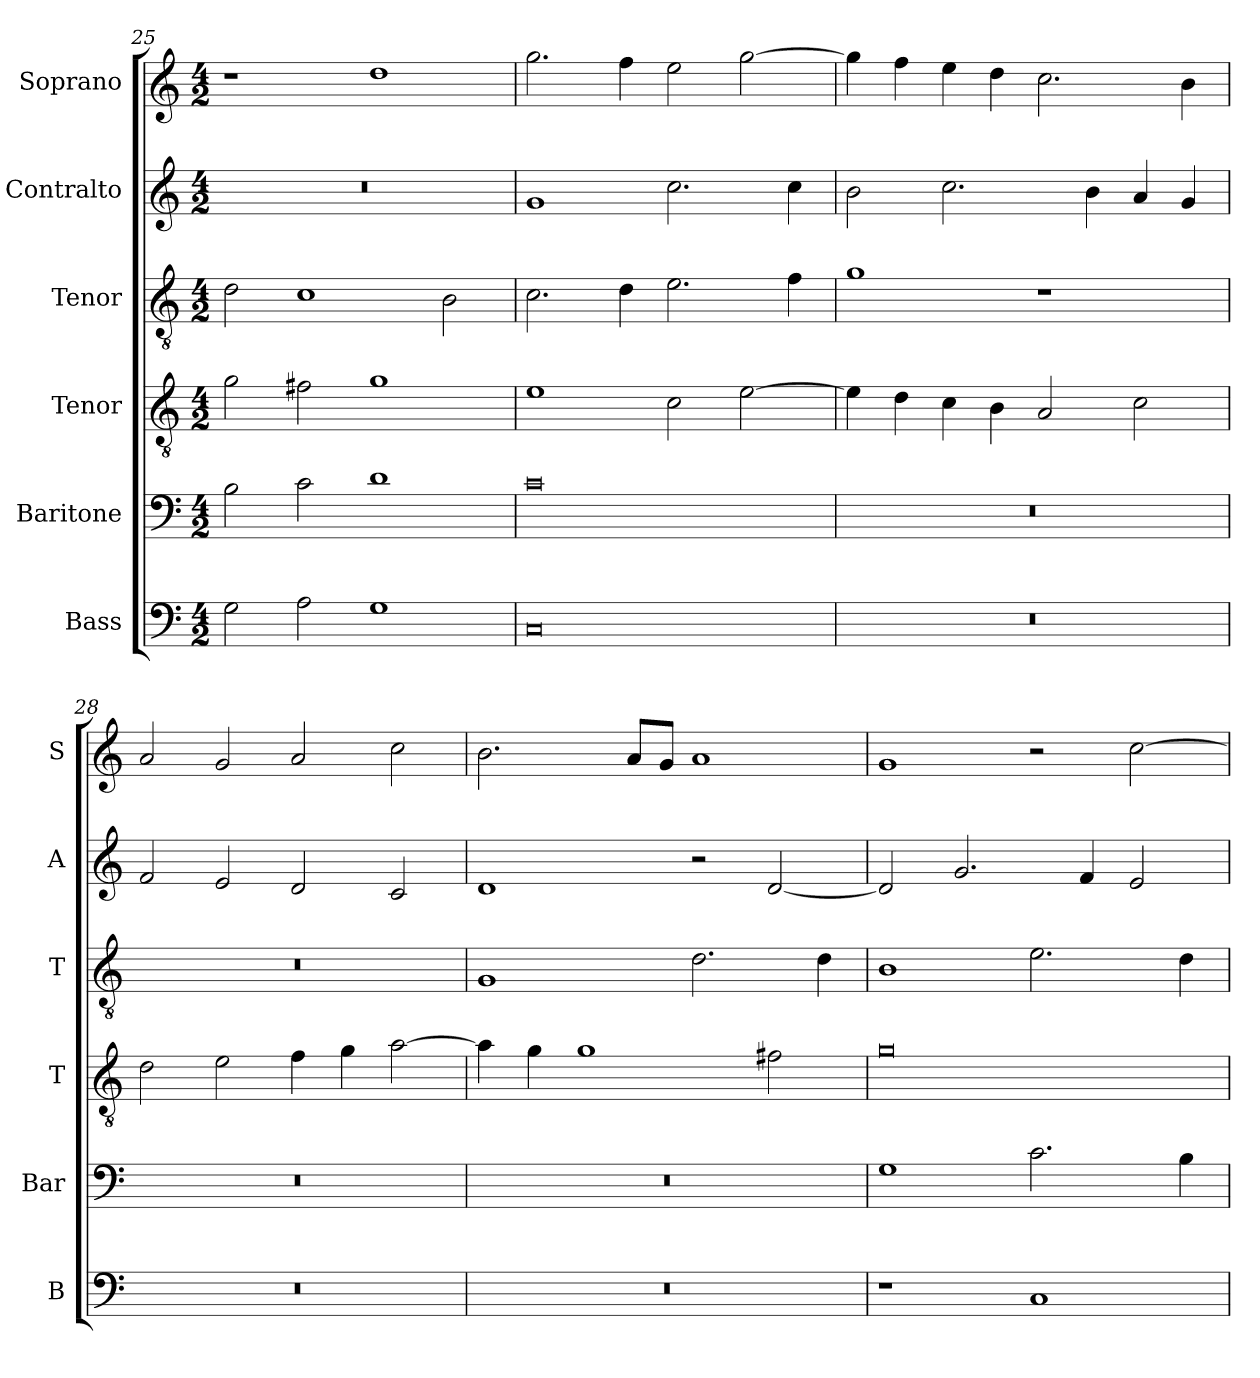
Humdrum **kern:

**kern	**kern	**kern	**kern	**kern	**kern
*part6	*part5	*part4	*part3	*part2	*part1
*staff6	*staff5	*staff4	*staff3	*staff2	*staff1
*I"Bass	*I"Baritone	*I"Tenor	*I"Tenor	*I"Contralto	*I"Soprano
*I'B	*I'Bar	*I'T	*I'T	*I'A	*I'S
*clefF4	*clefF4	*clefGv2	*clefGv2	*clefG2	*clefG2
*k[]	*k[]	*k[]	*k[]	*k[]	*k[]
*G:mix	*G:mix	*G:mix	*G:mix	*G:mix	*G:mix
*M4/2	*M4/2	*M4/2	*M4/2	*M4/2	*M4/2
=25	=25	=25	=25	=25	=25
2G	2B	2g	2d	0r	1r
2A	2c	2f#X	1c	.	.
1G	1d	1g	.	.	1dd
.	.	.	2B	.	.
=26	=26	=26	=26	=26	=26
0C	0c	1e	2.c	1g	2.gg
.	.	.	4d	.	4ff
.	.	2c	2.e	2.cc	2ee
.	.	[2e	.	.	[2gg
.	.	.	4f	4cc	.
=27	=27	=27	=27	=27	=27
0r	0r	4e]	1g	2b	4gg]
.	.	4d	.	.	4ff
.	.	4c	.	2.cc	4ee
.	.	4B	.	.	4dd
.	.	2A	1r	.	2.cc
.	.	.	.	4b	.
.	.	2c	.	4a	.
.	.	.	.	4g	4b
=28	=28	=28	=28	=28	=28
0r	0r	2d	0r	2f	2a
.	.	2e	.	2e	2g
.	.	4f	.	2d	2a
.	.	4g	.	.	.
.	.	[2a	.	2c	2cc
=29	=29	=29	=29	=29	=29
0r	0r	4a]	1G	1d	2.b
.	.	4g	.	.	.
.	.	1g	.	.	.
.	.	.	.	.	8a/L
.	.	.	.	.	8g/J
.	.	.	2.d	2r	1a
.	.	2f#X	.	[2d	.
.	.	.	4d	.	.
=30	=30	=30	=30	=30	=30
1r	1G	0g	1B	2d]	1g
.	.	.	.	2.g	.
1C	2.c	.	2.e	.	2r
.	.	.	.	4f	.
.	.	.	.	2e	[2cc
.	4B	.	4d	.	.
=	=	=	=	=	=
*-	*-	*-	*-	*-	*-
